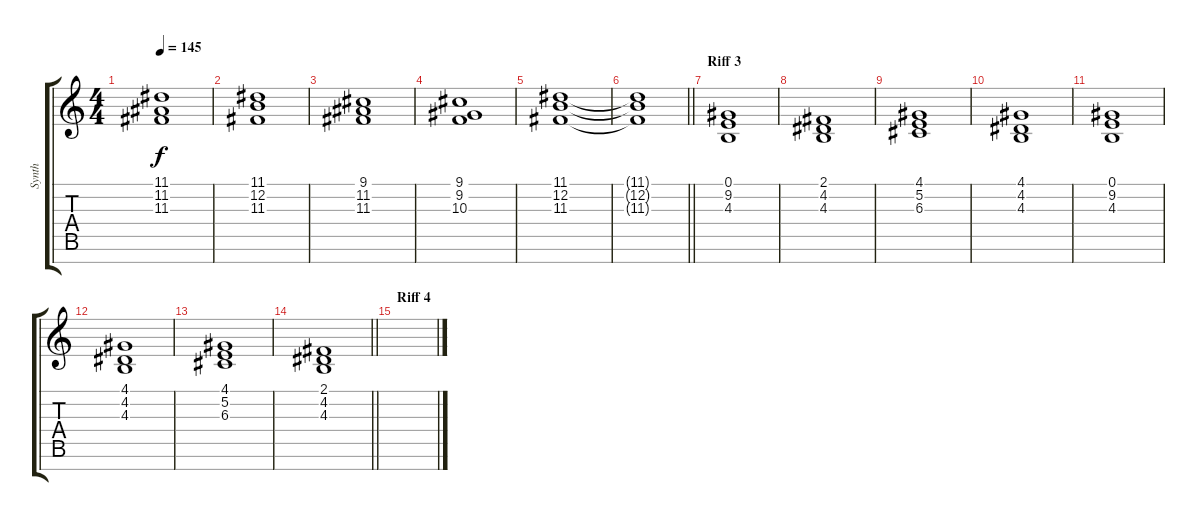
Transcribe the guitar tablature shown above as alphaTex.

\track ("Synth" "Synth") {instrument choiraahs}
\staff {score tabs}
\tuning (E4 B3 G3 D3 A2 E2 B1) {hide}
\ts (4 4)
\tempo 145
\clef g2
\ks c
(11.1 11.2 11.3).1{dy f} |
(11.1 12.2 11.3).1 |
(9.1 11.2 11.3).1 |
(9.1 9.2 10.3).1 |
(11.1 12.2 11.3).1 |
\barLineRight lightlight
(11.1{t} 12.2{t} 11.3{t}).1 |
\section ("" "Riff 3")
(0.1 9.2 4.3).1{instrument choiraahs} |
(2.1 4.2 4.3).1 |
(4.1 5.2 6.3).1 |
(4.1 4.2 4.3).1 |
(0.1 9.2 4.3).1 |
(4.1 4.2 4.3).1 |
(4.1 5.2 6.3).1 |
\barLineRight lightlight
(2.1 4.2 4.3).1 |
\section ("" "Riff 4")
